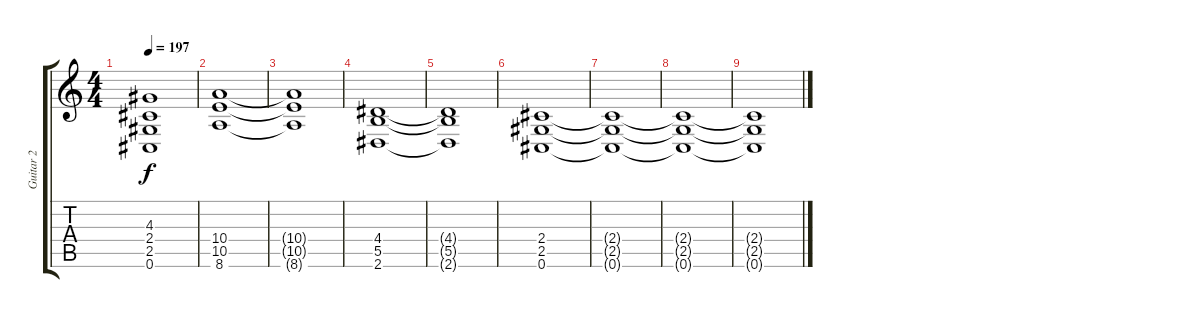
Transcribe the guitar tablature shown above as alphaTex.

\track ("Guitar 2" "Guitar 2") {instrument distortionguitar}
\staff {score tabs}
\tuning (Db4 Ab3 E3 B2 Gb2 Db2) {hide}
\ts (4 4)
\tempo 197
\clef g2
\ks c
(4.3{t} 2.4{t} 2.5{t} 0.6{t}).1{dy f} |
(10.4 10.5 8.6).1 |
(10.4{t} 10.5{t} 8.6{t}).1 |
(4.4 5.5 2.6).1 |
(4.4{t} 5.5{t} 2.6{t}).1 |
(2.4 2.5 0.6).1 |
(2.4{t} 2.5{t} 0.6{t}).1 |
(2.4{t} 2.5{t} 0.6{t}).1 |
(2.4{t} 2.5{t} 0.6{t}).1
